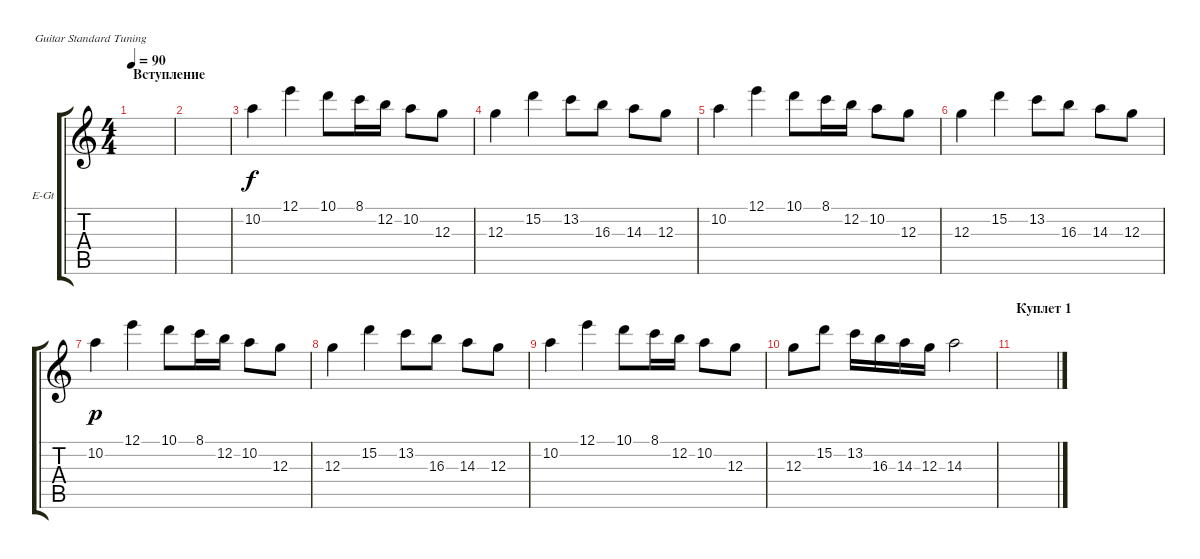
\defaultSystemsLayout 4
\bracketExtendMode groupsimilarinstruments
\firstSystemTrackNameOrientation horizontal
\otherSystemsTrackNameOrientation horizontal
\track ("Solo Guitar" "E-Gt") {instrument distortionguitar}
\staff {score tabs}
\tuning (E4 B3 G3 D3 A2 E2)
\ts (4 4)
\section ("" "Вступление")
\tempo 90
\clef g2
\ks c
|
|
\scale
0.487395 10.2.4 12.1.4 10.1.8 8.1.16 12.2.16 10.2.8 12.3.8 |
\scale
0.256303 12.3.4 15.2.4 13.2.8 16.3.8 14.3.8 12.3.8 |
\scale
0.256303 10.2.4 12.1.4 10.1.8 8.1.16 12.2.16 10.2.8 12.3.8 |
\scale
0.354497 12.3.4 15.2.4 13.2.8 16.3.8 14.3.8 12.3.8 |
10.2.4{dy p} 12.1.4 10.1.8 8.1.16 12.2.16 10.2.8 12.3.8 |
12.3.4 15.2.4 13.2.8 16.3.8 14.3.8 12.3.8 |
10.2.4 12.1.4 10.1.8 8.1.16 12.2.16 10.2.8 12.3.8 |
\scale
0.322751 12.3.8 15.2.8 13.2.16 16.3.16 14.3.16 12.3.16 14.3.2 |
\section ("" "Куплет 1")
\scale
0.322751 |
\scale
0.333333 |
\scale
0.333333 |
\scale
0.333333
